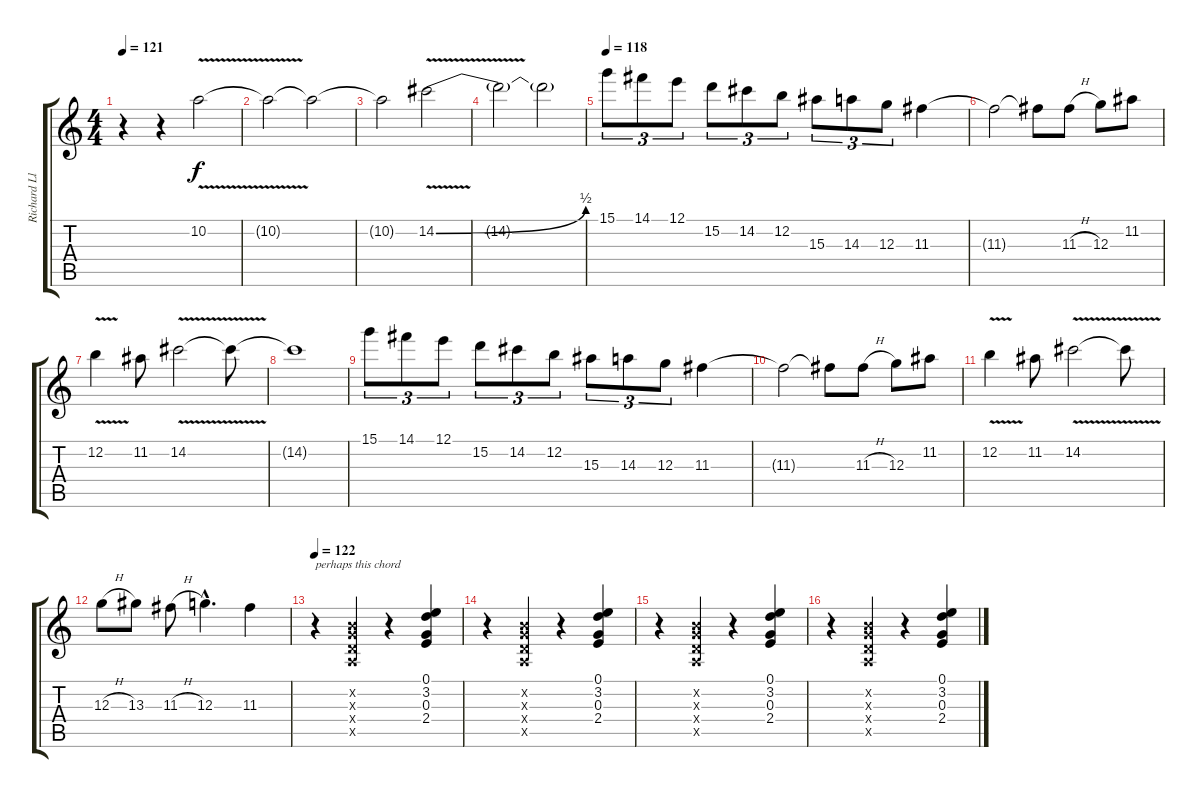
\track ("Richard Lloyd" "Richard Ll") {instrument distortionguitar}
\staff {score tabs}
\tuning (E4 B3 G3 D3 A2 E2) {hide}
\ts (4 4)
\tempo 121
\clef g2
\ks c
r.4{dy f instrument distortionguitar} r.4 10.2{v}.2{volume 9} |
10.2{t}.2 10.2{t}.2 |
10.2{t}.2 14.2{be (bend 0 0 60 2) v}.2 |
14.2{t}.2 14.2{t}.2 |
\tempo 118
15.1.8{tu (3 2) volume 13} 14.1.8{tu (3 2)} 12.1.8{tu (3 2)} 15.2.8{tu (3 2)} 14.2.8{tu (3 2)} 12.2.8{tu (3 2)} 15.3.8{tu (3 2)} 14.3.8{tu (3 2)} 12.3.8{tu (3 2)} 11.3.4 |
11.3{t}.2 11.3{t}.8 11.3{h}.8 12.3.8 11.2.8 |
12.2{v}.4 11.2.8 14.2{v}.2 14.2{t}.8 |
14.2{t}.1 |
15.1.8{tu (3 2)} 14.1.8{tu (3 2)} 12.1.8{tu (3 2)} 15.2.8{tu (3 2)} 14.2.8{tu (3 2)} 12.2.8{tu (3 2)} 15.3.8{tu (3 2)} 14.3.8{tu (3 2)} 12.3.8{tu (3 2)} 11.3.4 |
11.3{t}.2 11.3{t}.8 11.3{h}.8 12.3.8 11.2.8 |
12.2{v}.4 11.2.8 14.2{v}.2 14.2{t}.8 |
12.3{h}.8 13.3.8 11.3{h}.8 12.3{hac}.4{d} 11.3.4 |
\tempo 122
r.4{txt "perhaps this chord" instrument overdrivenguitar} (0.2{x} 0.3{x} 0.4{x} 0.5{x}).4 r.4 (0.1 3.2 0.3 2.4).4 |
r.4 (0.2{x} 0.3{x} 0.4{x} 0.5{x}).4 r.4 (0.1 3.2 0.3 2.4).4 |
r.4 (0.2{x} 0.3{x} 0.4{x} 0.5{x}).4 r.4 (0.1 3.2 0.3 2.4).4 |
r.4 (0.2{x} 0.3{x} 0.4{x} 0.5{x}).4 r.4 (0.1 3.2 0.3 2.4).4
